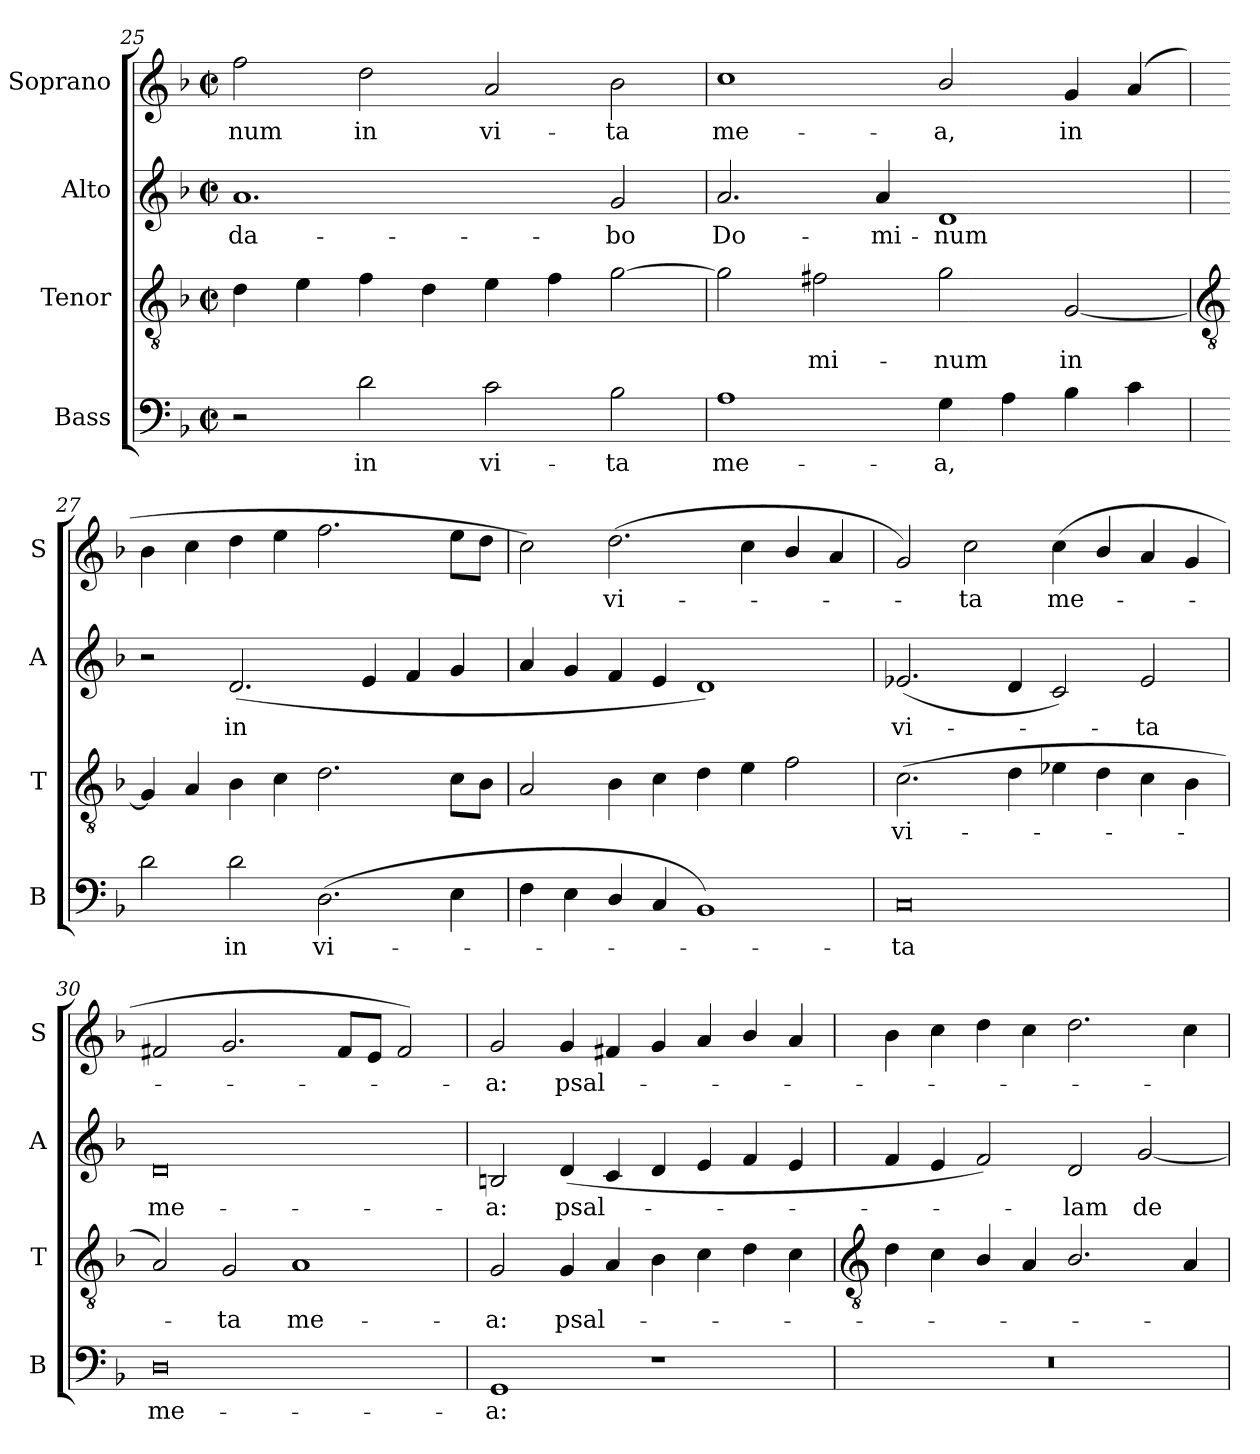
**kern	**text	**kern	**text	**kern	**text	**kern	**text
*part4	*part4	*part3	*part3	*part2	*part2	*part1	*part1
*staff4	*staff4	*staff3	*staff3	*staff2	*staff2	*staff1	*staff1
*I"Bass	*	*I"Tenor	*	*I"Alto	*	*I"Soprano	*
*I'B	*	*I'T	*	*I'A	*	*I'S	*
*clefF4	*	*clefGv2	*	*clefG2	*	*clefG2	*
*k[b-]	*	*k[b-]	*	*k[b-]	*	*k[b-]	*
*F:	*	*F:	*	*F:	*	*F:	*
*M4/2	*	*M4/2	*	*M4/2	*	*M4/2	*
*met(c|)	*	*met(c|)	*	*met(c|)	*	*met(c|)	*
=25	=25	=25	=25	=25	=25	=25	=25
!	!	!	!	!	!LO:LY:b	!	!LO:LY:b
2r	.	4d	.	1.a	-da-	2ff	-num
.	.	4e	.	.	.	.	.
!	!LO:LY:b	!	!	!	!	!	!LO:LY:b
2d	in	4f	.	.	.	2dd	in
.	.	4d	.	.	.	.	.
!	!LO:LY:b	!	!	!	!	!	!LO:LY:b
2c	vi-	4e	.	.	.	2a	vi-
.	.	4f	.	.	.	.	.
!	!LO:LY:b	!	!	!	!LO:LY:b	!	!LO:LY:b
2B-	-ta	[2g	.	2g	-bo	2b-	-ta
=26	=26	=26	=26	=26	=26	=26	=26
!	!LO:LY:b	!	!	!	!LO:LY:b	!	!LO:LY:b
1A	me-	2g]	.	2.a	Do-	1cc	me-
!	!	!	!LO:LY:b	!	!	!	!
.	.	2f#X	mi-	.	.	.	.
!	!	!	!	!	!LO:LY:b	!	!
.	.	.	.	4a	-mi-	.	.
!	!LO:LY:b	!	!LO:LY:b	!	!LO:LY:b	!	!LO:LY:b
4G	-a,	2g	-num	1d	-num	2b-/	-a,
4A	.	.	.	.	.	.	.
!	!	!	!LO:LY:b	!	!	!	!LO:LY:b
4B-	.	[2G	in	.	.	4g	in
4c	.	.	.	.	.	(>4a	.
!!LO:LB:g=z
=27	=27	=27	=27	=27	=27	=27	=27
*	*	*clefGv2	*	*	*	*	*
2d	.	4G]	.	2r	.	4b-	.
.	.	4A	.	.	.	4cc	.
!	!LO:LY:b	!	!	!	!LO:LY:b	!	!
2d	in	4B-	.	(<2.d	in	4dd	.
.	.	4c	.	.	.	4ee	.
!	!LO:LY:b	!	!	!	!	!	!
(<2.D	vi-	2.d	.	.	.	2.ff	.
.	.	.	.	4e	.	.	.
.	.	.	.	4f	.	.	.
4E	.	8cL	.	4g	.	8eeL	.
.	.	8B-J	.	.	.	8ddJ	.
=28	=28	=28	=28	=28	=28	=28	=28
4F	.	2A	.	4a	.	2cc)	.
4E	.	.	.	4g	.	.	.
!	!	!	!	!	!	!	!LO:LY:b
4D/	.	4B-	.	4f	.	(<2.dd	vi-
4C	.	4c	.	4e	.	.	.
1BB-)	.	4d	.	1d)	.	.	.
.	.	4e	.	.	.	4cc	.
.	.	2f	.	.	.	4b-/	.
.	.	.	.	.	.	4a	.
=29	=29	=29	=29	=29	=29	=29	=29
!	!LO:LY:b	!	!LO:LY:b	!	!LO:LY:b	!	!
0C	ta	(>2.c	vi-	(<2.e-X	vi-	2g)	.
!	!	!	!	!	!	!	!LO:LY:b
.	.	.	.	.	.	2cc	ta
.	.	4d	.	4d	.	.	.
!	!	!	!	!	!	!	!LO:LY:b
.	.	4e-X	.	2c)	.	(<4cc	me-
.	.	4d	.	.	.	4b-/	.
!	!	!	!	!	!LO:LY:b	!	!
.	.	4c	.	2e-	ta	4a	.
.	.	4B-	.	.	.	4g	.
=30	=30	=30	=30	=30	=30	=30	=30
!	!LO:LY:b	!	!	!	!LO:LY:b	!	!
0D	me-	2A)	.	0d	me-	2f#X	.
!	!	!	!LO:LY:b	!	!	!	!
.	.	2G	ta	.	.	2.g	.
!	!	!	!LO:LY:b	!	!	!	!
.	.	1A	me-	.	.	.	.
.	.	.	.	.	.	8f#L	.
.	.	.	.	.	.	8eJ	.
.	.	.	.	.	.	2f#)	.
=31	=31	=31	=31	=31	=31	=31	=31
!	!LO:LY:b	!	!LO:LY:b	!	!LO:LY:b	!	!LO:LY:b
1GG	-a:	2G	-a:	2Bn	-a:	2g	a:
!	!	!	!LO:LY:b	!	!LO:LY:b	!	!LO:LY:b
.	.	4G	psal-	(<4d	psal-	4g	psal-
.	.	4A	.	4c	.	4f#X	.
1r	.	4B-	.	4d	.	4g	.
.	.	4c	.	4e	.	4a	.
.	.	4d	.	4f	.	4b-/	.
.	.	4c	.	4e	.	4a	.
!!LO:LB:g=z
=32	=32	=32	=32	=32	=32	=32	=32
*	*	*clefGv2	*	*	*	*	*
0r	.	4d	.	4f	.	4b-	.
.	.	4c	.	4e	.	4cc	.
.	.	4B-/	.	2f)	.	4dd	.
.	.	4A	.	.	.	4cc	.
!	!	!	!	!	!LO:LY:b	!	!
.	.	2.B-/	.	2d	lam	2.dd	.
!	!	!	!	!	!LO:LY:b	!	!
.	.	.	.	[2g	de-	.	.
.	.	4A	.	.	.	4cc	.
=	=	=	=	=	=	=	=
*-	*-	*-	*-	*-	*-	*-	*-
